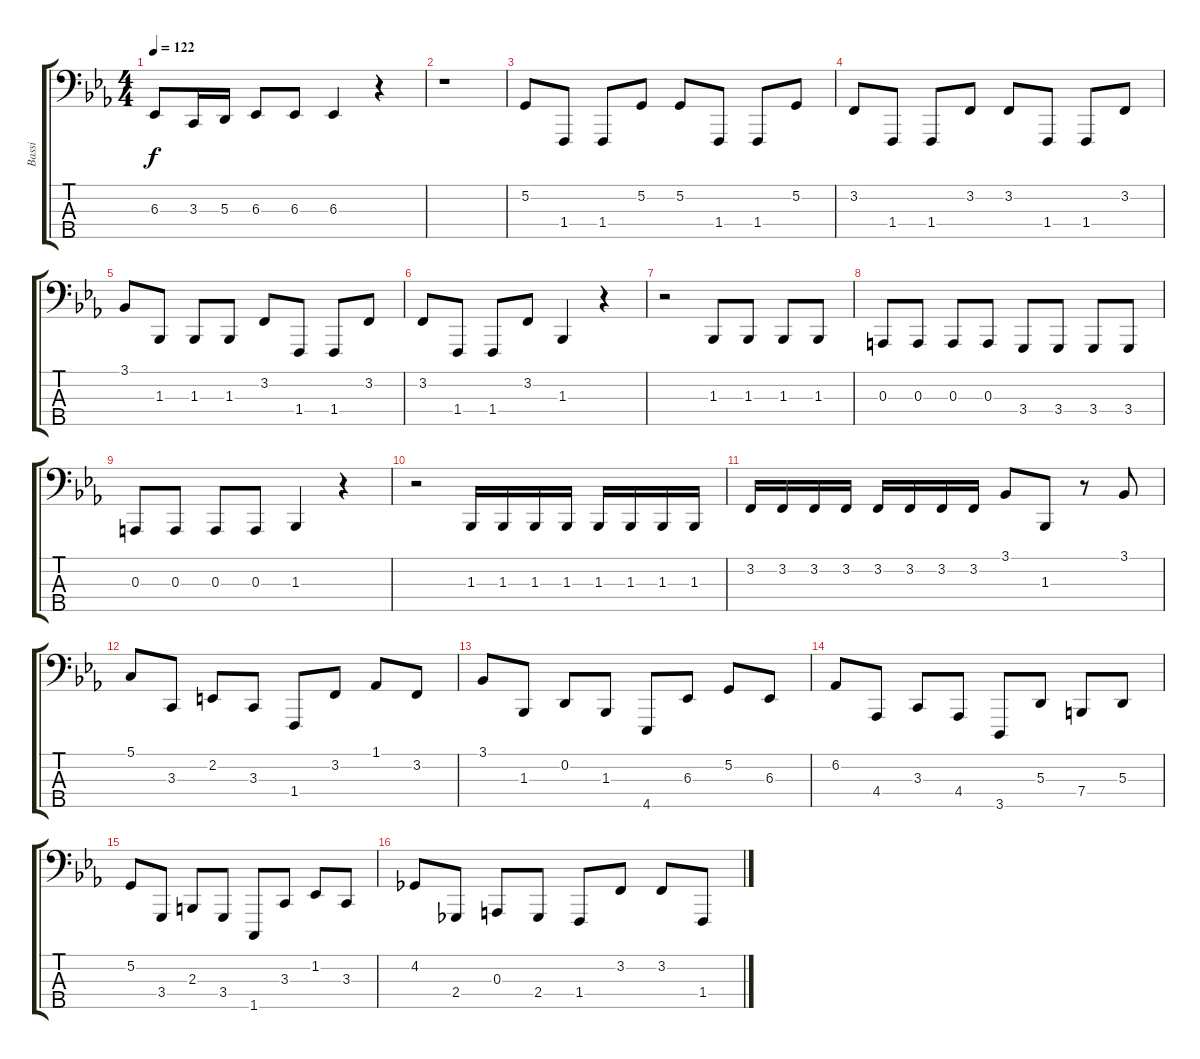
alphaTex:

\track ("Bassi" "Bassi") {instrument cello}
\staff {score tabs}
\tuning (G2 D2 A1 E1 B0) {hide}
\ts (4 4)
\tempo 122
\clef f4
\ks eb
6.3.8{dy f} 3.3.16 5.3.16 6.3.8 6.3.8 6.3.4 r.4 |
r.1 |
5.2.8 1.4.8 1.4.8 5.2.8 5.2.8 1.4.8 1.4.8 5.2.8 |
3.2.8 1.4.8 1.4.8 3.2.8 3.2.8 1.4.8 1.4.8 3.2.8 |
3.1.8 1.3.8 1.3.8 1.3.8 3.2.8 1.4.8 1.4.8 3.2.8 |
3.2.8 1.4.8 1.4.8 3.2.8 1.3.4 r.4 |
r.2 1.3.8 1.3.8 1.3.8 1.3.8 |
0.3.8 0.3.8 0.3.8 0.3.8 3.4.8 3.4.8 3.4.8 3.4.8 |
0.3.8 0.3.8 0.3.8 0.3.8 1.3.4 r.4 |
r.2 1.3.16 1.3.16 1.3.16 1.3.16 1.3.16 1.3.16 1.3.16 1.3.16 |
3.2.16 3.2.16 3.2.16 3.2.16 3.2.16 3.2.16 3.2.16 3.2.16 3.1.8 1.3.8 r.8 3.1.8 |
5.1.8 3.3.8 2.2.8 3.3.8 1.4.8 3.2.8 1.1.8 3.2.8 |
3.1.8 1.3.8 0.2.8 1.3.8 4.5.8 6.3.8 5.2.8 6.3.8 |
6.2.8 4.4.8 3.3.8 4.4.8 3.5.8 5.3.8 7.4.8 5.3.8 |
5.2.8 3.4.8 2.3.8 3.4.8 1.5.8 3.3.8 1.2.8 3.3.8 |
4.2.8 2.4.8 0.3.8 2.4.8 1.4.8 3.2.8 3.2.8 1.4.8
